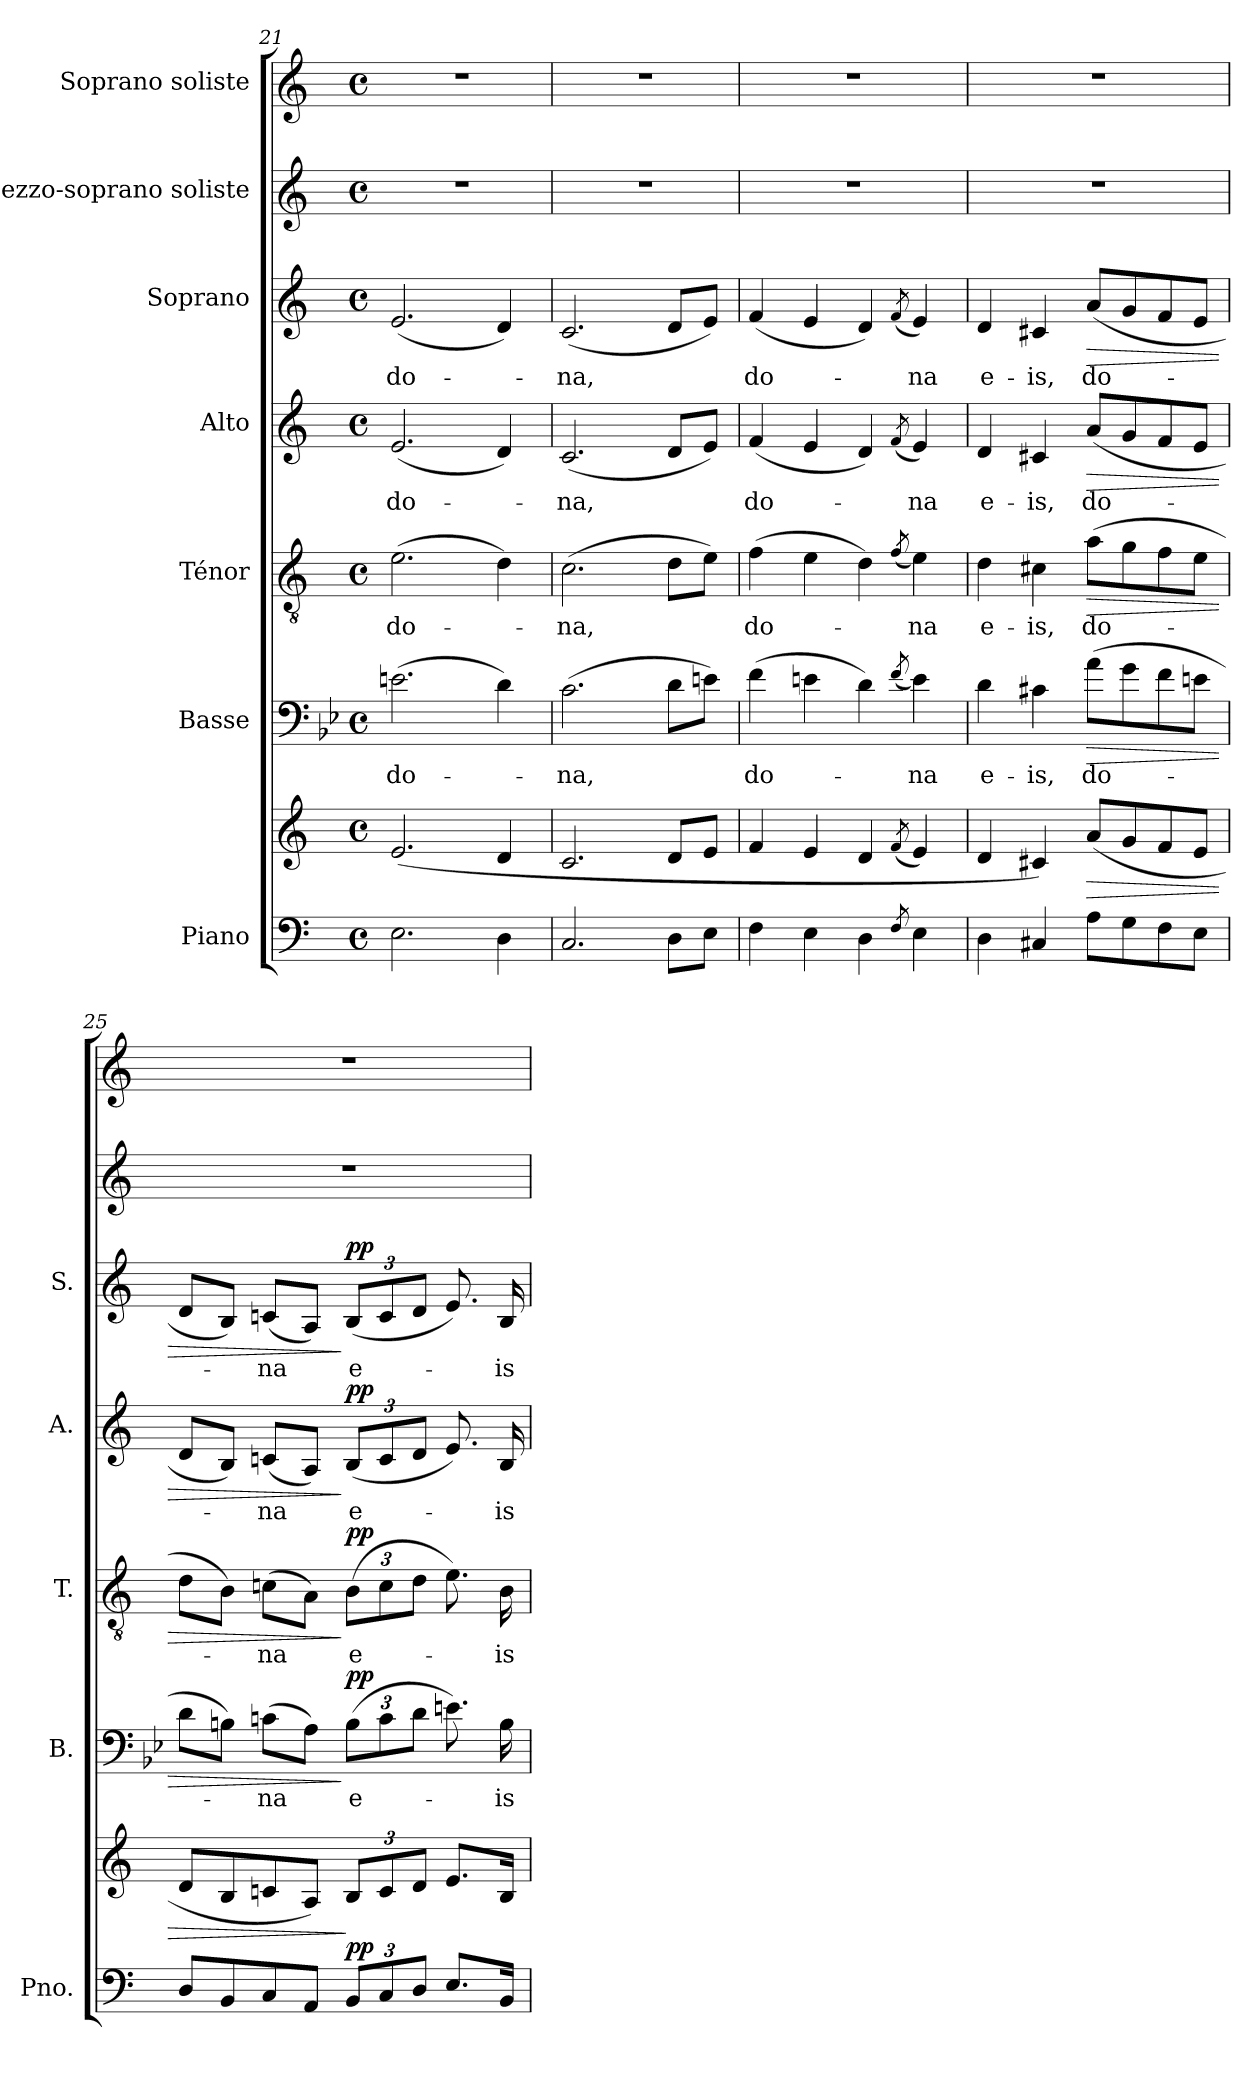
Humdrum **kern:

**kern	**kern	**dynam	**kern	**text	**dynam	**kern	**text	**dynam	**kern	**text	**dynam	**kern	**text	**dynam	**kern	**kern
*part7	*part7	*part7	*part6	*part6	*part6	*part5	*part5	*part5	*part4	*part4	*part4	*part3	*part3	*part3	*part2	*part1
*staff8	*staff7	*staff7/8	*staff6	*staff6	*staff6	*staff5	*staff5	*staff5	*staff4	*staff4	*staff4	*staff3	*staff3	*staff3	*staff2	*staff1
*I"Piano	*	*	*I"Basse	*	*	*I"Ténor	*	*	*I"Alto	*	*	*I"Soprano	*	*	*I"Mezzo-soprano soliste	*I"Soprano soliste
*I'Pno.	*	*	*I'B.	*	*	*I'T.	*	*	*I'A.	*	*	*I'S.	*	*	*	*
!!LO:PB:g=z
*clefF4	*clefG2	*	*clefF4	*	*	*clefGv2	*	*	*clefG2	*	*	*clefG2	*	*	*clefG2	*clefG2
*	*	*	*ITrd8c14	*	*	*	*	*	*	*	*	*	*	*	*	*
*k[]	*k[]	*	*k[b-e-]	*	*	*k[]	*	*	*k[]	*	*	*k[]	*	*	*k[]	*k[]
*M4/4	*M4/4	*	*M4/4	*	*	*M4/4	*	*	*M4/4	*	*	*M4/4	*	*	*M4/4	*M4/4
*met(c)	*met(c)	*	*met(c)	*	*	*met(c)	*	*	*met(c)	*	*	*met(c)	*	*	*met(c)	*met(c)
=21	=21	=21	=21	=21	=21	=21	=21	=21	=21	=21	=21	=21	=21	=21	=21	=21
2.E\	(2.e/	.	(2.Eni\	do-	.	(2.e\	do-	.	(2.e/	do-	.	(2.e/	do-	.	1r	1r
4D\	4d/	.	4Di\)	.	.	4d\)	.	.	4d/)	.	.	4d/)	.	.	.	.
=22	=22	=22	=22	=22	=22	=22	=22	=22	=22	=22	=22	=22	=22	=22	=22	=22
2.C/	2.c/	.	(2.Ci\	-na,	.	(2.c\	-na,	.	(>2.c/	-na,	.	(>2.c/	-na,	.	1r	1r
8D\L	8d/L	.	8Di\L	.	.	8d\L	.	.	8d/L	.	.	8d/L	.	.	.	.
8E\J	8e/J	.	8Eni\J)	.	.	8e\J)	.	.	8e/J)	.	.	8e/J)	.	.	.	.
=23	=23	=23	=23	=23	=23	=23	=23	=23	=23	=23	=23	=23	=23	=23	=23	=23
4F\	4f/	.	(4Fi\	do-	.	(4f\	do-	.	(4f/	do-	.	(4f/	do-	.	1r	1r
4E\	4e/	.	4Eni\	.	.	4e\	.	.	4e/	.	.	4e/	.	.	.	.
4D\	4d/	.	4Di\)	.	.	4d\)	.	.	4d/)	.	.	4d/)	.	.	.	.
8qF/	(8qf/	.	(8qF/	.	.	(8qf/	.	.	(8qf/	.	.	(8qf/	.	.	.	.
4E\	4e/)	.	4Ei\)	-na	.	4e\)	-na	.	4e/)	-na	.	4e/)	-na	.	.	.
=24	=24	=24	=24	=24	=24	=24	=24	=24	=24	=24	=24	=24	=24	=24	=24	=24
4D\	4d/	.	4Di\	e-	.	4d\	e-	.	4d/	e-	.	4d/	e-	.	1r	1r
4C#X/	4c#X/)	.	4C#Xi\	-is,	.	4c#X\	-is,	.	4c#X/	-is,	.	4c#X/	-is,	.	.	.
!	!	!LO:HP:b	!	!	!LO:HP:b	!	!	!LO:HP:b	!	!	!LO:HP:b	!	!	!LO:HP:b	!	!
8A\L	(>8a/L	>	(8Ai\L	do-	>	(8a\L	do-	>	(>8a/L	do-	>	(8a/L	do-	>	.	.
8G\	8g/	.	8Gi\	.	.	8g\	.	.	8g/	.	.	8g/	.	.	.	.
8F\	8f/	.	8Fi\	.	.	8f\	.	.	8f/	.	.	8f/	.	.	.	.
8E\J	8e/J	.	8Eni\J	.	.	8e\J	.	.	8e/J	.	.	8e/J	.	.	.	.
=25	=25	=25	=25	=25	=25	=25	=25	=25	=25	=25	=25	=25	=25	=25	=25	=25
8D/L	8d/L	.	8Di\L	.	.	8d\L	.	.	8d/L	.	.	8d/L	.	.	1r	1r
8BB/	8B/	.	8BBni\J)	.	.	8B\J)	.	.	8B/J)	.	.	8B/J)	.	.	.	.
8C/	8cn/	.	(8Cni\L	-na	.	(8cn\L	-na	.	(>8cn/L	-na	.	(>8cn/L	-na	.	.	.
8AA/J	8A/J)	.	8AAi\J)	.	.	8A\J)	.	.	8A/J)	.	.	8A/J)	.	.	.	.
*Xbrackettup	*Xbrackettup	*	*Xbrackettup	*	*	*Xbrackettup	*	*	*Xbrackettup	*	*	*Xbrackettup	*	*	*	*
!	!	!LO:DY:n=1:a=2	!	!	!LO:DY:n=1:a	!	!	!LO:DY:n=1:a	!	!	!LO:DY:n=1:a	!	!	!LO:DY:n=1:a	!	!
12BB/L	12B/L	] pp	(12BBi\L	e-	] pp	(12B\L	e-	] pp	(>12B/L	e-	] pp	(>12B/L	e-	] pp	.	.
12C/	12c/	.	12Ci\	.	.	12c\	.	.	12c/	.	.	12c/	.	.	.	.
12D/J	12d/J	.	12Di\J	.	.	12d\J	.	.	12d/J	.	.	12d/J	.	.	.	.
8.E/L	8.e/L	.	8.Eni\)	.	.	8.e\)	.	.	8.e/)	.	.	8.e/)	.	.	.	.
16BB/Jk	16B/Jk	.	16BBi\	-is	.	16B\	-is	.	16B/	-is	.	16B/	-is	.	.	.
=	=	=	=	=	=	=	=	=	=	=	=	=	=	=	=	=
*-	*-	*-	*-	*-	*-	*-	*-	*-	*-	*-	*-	*-	*-	*-	*-	*-
